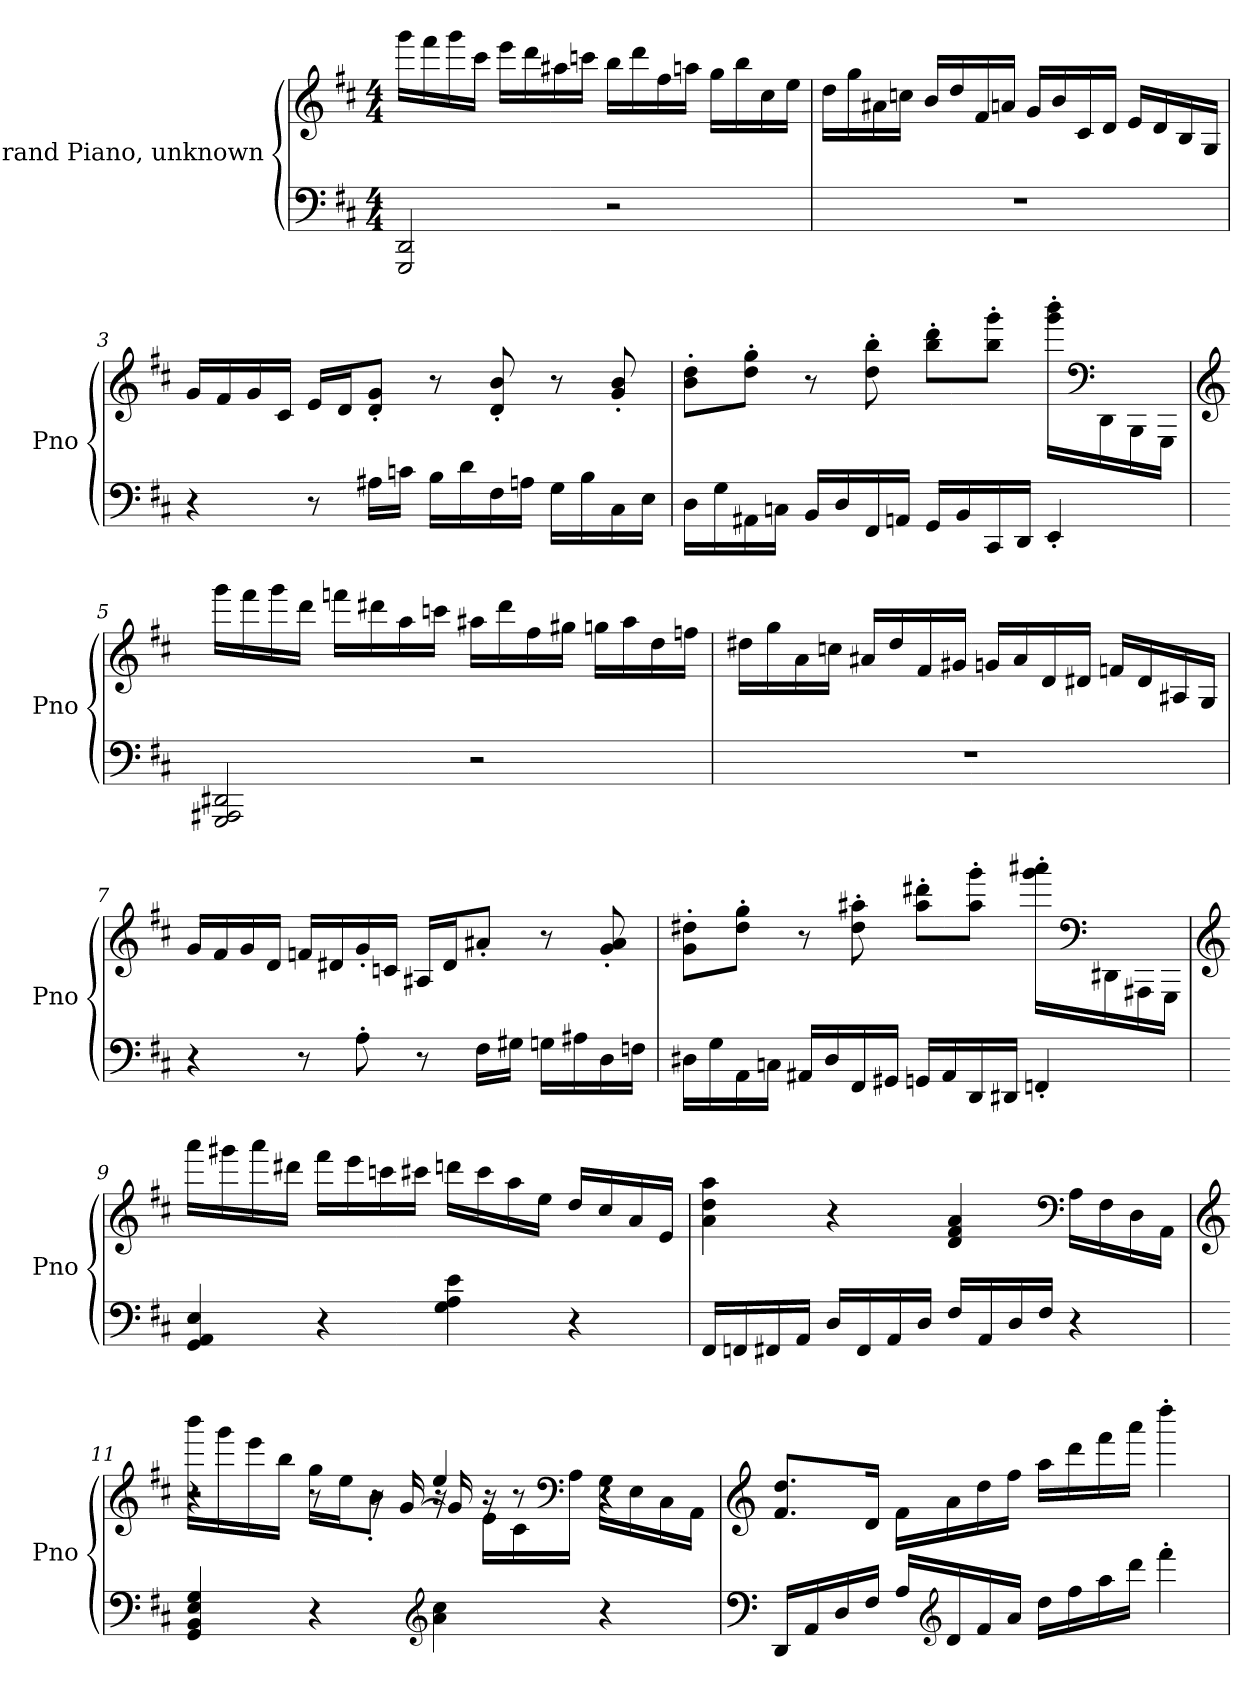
**kern	**kern
*part1	*part1
*staff2	*staff1
*I"Grand Piano, unknown	*
*I'Pno	*
*clefF4	*clefG2
*k[f#c#]	*k[f#c#]
*M4/4	*M4/4
*MM120	*MM120
=1	=1
2GGG/ 2DD/	16ggg\LL
.	16fff#\
.	16ggg\
.	16ccc#\JJ
.	16eee\LL
.	16ddd\
.	16aa#X\
.	16cccn\JJ
2r	16bb\LL
.	16ddd\
.	16ff#\
.	16aan\JJ
.	16gg\LL
.	16bb\
.	16cc#\
.	16ee\JJ
=2	=2
1r	16dd\LL
.	16gg\
.	16a#X\
.	16ccn\JJ
.	16b/LL
.	16dd/
.	16f#/
.	16an/JJ
.	16g/LL
.	16b/
.	16c#/
.	16d/JJ
.	16e/LL
.	16d/
.	16B/
.	16G/JJ
!!LO:LB:g=z
=3	=3
4r	16g/LL
.	16f#/
.	16g/
.	16c#/JJ
8r	16e/LL
.	16d/J
16A#X\LL	8d/' 8g/'J
16cn\JJ	.
16B\LL	8r
16d\	.
16F#\	8d/' 8b/'
16An\JJ	.
16G\LL	8r
16B\	.
16C#\	8g/' 8b/'
16E\JJ	.
=4	=4
16D\LL	8b\' 8dd\'L
16G\	.
16AA#X\	8dd\' 8gg\'J
16Cn\JJ	.
16BB/LL	8r
16D/	.
16FF#/	8dd\' 8bb\'
16AAn/JJ	.
16GG/LL	8bb\' 8ddd\'L
16BB/	.
16CC#/	8bb\' 8ggg\'J
16DD/JJ	.
4EE'/	16ggg\' 16bbb\'LL
*	*clefF4
.	16DD\
.	16BBB\
.	16GGG\JJ
!!LO:LB:g=z
=5	=5
*	*clefG2
2GGG/ 2AAA#X/ 2DD#X/	16ggg\LL
.	16fff#\
.	16ggg\
.	16ddd\JJ
.	16fffn\LL
.	16ddd#X\
.	16aa\
.	16cccn\JJ
2r	16aa#X\LL
.	16ddd#\
.	16ff#\
.	16gg#X\JJ
.	16ggn\LL
.	16aa#\
.	16dd\
.	16ffn\JJ
!!LO:LB:g=z
=6	=6
1r	16dd#X\LL
.	16gg\
.	16a\
.	16ccn\JJ
.	16a#X/LL
.	16dd#/
.	16f#/
.	16g#X/JJ
.	16gn/LL
.	16a#/
.	16d/
.	16d#X/JJ
.	16fn/LL
.	16d#/
.	16A#X/
.	16G/JJ
=7	=7
4r	16g/LL
.	16f#/
.	16g/
.	16d/JJ
8r	16fn/LL
.	16d#X/
8A'\	16g'/
.	16cn/JJ
8r	16A#X/LL
.	16d#/J
16F#\LL	8a#X'/J
16G#X\JJ	.
16Gn\LL	8r
16A#X\	.
16D\	8g/' 8a#/'
16Fn\JJ	.
!!LO:LB:g=z
=8	=8
16D#X\LL	8g\' 8dd#X\'L
16G\	.
16AA\	8dd#\' 8gg\'J
16Cn\JJ	.
16AA#X/LL	8r
16D#/	.
16FF#/	8dd#\' 8aa#X\'
16GG#X/JJ	.
16GGn/LL	8aa#\' 8ddd#X\'L
16AA#/	.
16DD/	8aa#\' 8ggg\'J
16DD#X/JJ	.
4FFn'/	16ggg\' 16aaa#X\'LL
*	*clefF4
.	16DD#X\
.	16AAA#X\
.	16GGG\JJ
!!LO:LB:g=z
=9	=9
*	*clefG2
4GG/ 4AA/ 4E/	16aaa\LL
.	16ggg#X\
.	16aaa\
.	16ddd#X\JJ
4r	16fff#\LL
.	16eee\
.	16cccn\
.	16ccc#X\JJ
4G\ 4A\ 4e\	16dddn\LL
.	16ccc#\
.	16aa\
.	16ee\JJ
4r	16dd/LL
.	16cc#/
.	16a/
.	16e/JJ
=10	=10
16FF#/LL	4a\ 4dd\ 4aa\
16FFn/	.
16FF#X/	.
16AA/JJ	.
16D/LL	4r
16FF#/	.
16AA/	.
16D/JJ	.
16F#/LL	4d/ 4f#/ 4a/
16AA/	.
16D/	.
16F#/JJ	.
*	*clefF4
4r	16A\LL
.	16F#\
.	16D\
.	16AA\JJ
!!LO:PB:g=z
=11	=11
*	*clefG2
*	*^
*	*	*^
4GG/ 4BB/ 4E/ 4G/	2r	16bbb\LL	4r
.	.	16ggg\	.
.	.	16eee\	.
.	.	16bb\JJ	.
4r	.	16gg\LL	8r
.	.	16ee\J	.
.	.	8b'\J	16r
.	.	.	[16g/
*clefG2	*	*	*
4a\ 4cc#\	4ee/	16r	16g/]
.	.	16e\LL	16r
.	.	16c#\	8r
*	*clefF4	*	*
.	.	16A\JJ	.
4r	4r	16G\LL	4r
.	.	16E\	.
.	.	16C#\	.
.	.	16AA\JJ	.
*	*v	*v	*v
=12	=12
*clefF4	*clefG2
16DD/LL	8.f#/ 8.dd/L
16AA/	.
16D/	.
16F#/JJ	16d/Jk
16A/LL	16f#\LL
*clefG2	*
16d/	16a\
16f#/	16dd\
16a/JJ	16ff#\JJ
16dd\LL	16aa\LL
16ff#\	16ddd\
16aa\	16fff#\
16ddd\JJ	16aaa\JJ
4fff#'\	4dddd'\
=	=
*-	*-
